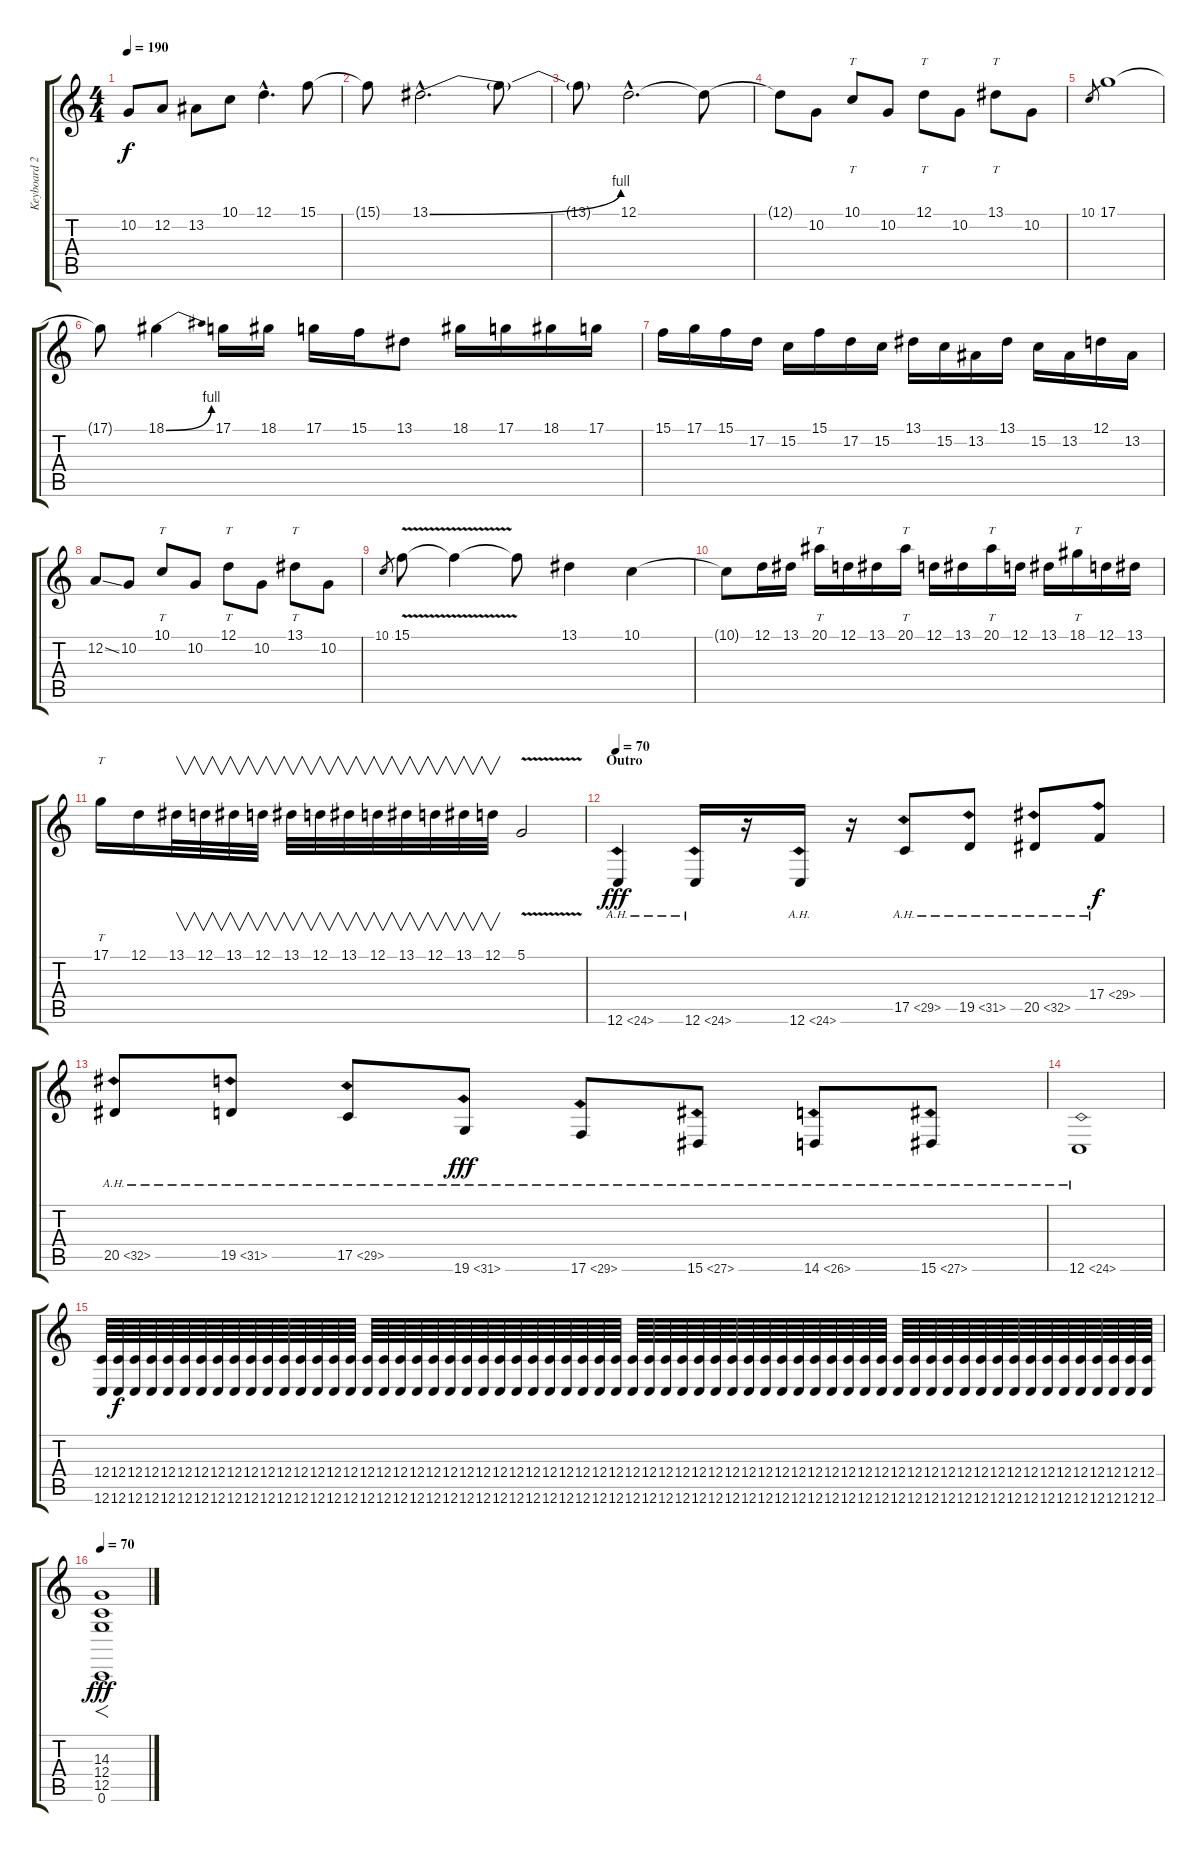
\track ("Keyboard 2" "Keyboard 2") {instrument sitar}
\staff {score tabs}
\tuning (D4 A3 F3 C3 G2 C2) {hide}
\ts (4 4)
\tempo 190
\clef g2
\ks c
10.2{t}.8{dy f} 12.2.8 13.2.8 10.1.8 12.1{hac}.4{d} 15.1.8 |
15.1{t}.8 13.1{be (bend 0 0 60 4) hac}.2{d} 13.1{t}.8 |
13.1{t}.8 12.1{hac}.2{d} 12.1{t}.8 |
12.1{t}.8 10.2.8 10.1.8{tt} 10.2.8 12.1.8{tt} 10.2.8 13.1.8{tt} 10.2.8 |
10.1.8{gr} 17.1.1 |
17.1{t}.8 18.1{be (bend 0 0 60 4)}.4 17.1.16 18.1.16 17.1.16 15.1.16 13.1.8 18.1.16 17.1.16 18.1.16 17.1.16 |
15.1.16 17.1.16 15.1.16 17.2.16 15.2.16 15.1.16 17.2.16 15.2.16 13.1.16 15.2.16 13.2.16 13.1.16 15.2.16 13.2.16 12.1.16 13.2.16 |
12.2{ss}.8 10.2.8 10.1.8{tt} 10.2.8 12.1.8{tt} 10.2.8 13.1.8{tt} 10.2.8 |
10.1.8{gr} 15.1{v}.8 15.1{t}.4 15.1{t}.8 13.1.4 10.1.4 |
10.1{t}.8 12.1.16 13.1.16 20.1.16{tt} 12.1.16 13.1.16 20.1.16{tt} 12.1.16 13.1.16 20.1.16{tt} 12.1.16 13.1.16 18.1.16{tt} 12.1.16 13.1.16 |
17.1.16{tt} 12.1.16 13.1.32{v} 12.1.32{v} 13.1.32{v} 12.1.32{v} 13.1.32{v} 12.1.32{v} 13.1.32{v} 12.1.32{v} 13.1.32{v} 12.1.32{v} 13.1.32{v} 12.1.32{v} 5.1{v}.2 |
\section ("" "Outro")
\tempo 70
12.6{ah 12}.4{dy fff volume 13 instrument sitar} 12.6{ah 12}.16 r.16 12.6{ah 12}.16 r.16 17.5{ah 12}.8 19.5{ah 12}.8 20.5{ah 12}.8 17.4{ah 12}.8{dy f} |
20.5{ah 12}.8 19.5{ah 12}.8 17.5{ah 12}.8 19.6{ah 12}.8{dy fff} 17.6{ah 12}.8 15.6{ah 12}.8 14.6{ah 12}.8 15.6{ah 12}.8 |
12.6{ah 12}.1 |
(12.4 12.6).64 (12.4 12.6).64{dy f} (12.4 12.6).64 (12.4 12.6).64 (12.4 12.6).64 (12.4 12.6).64 (12.4 12.6).64 (12.4 12.6).64 (12.4 12.6).64 (12.4 12.6).64 (12.4 12.6).64 (12.4 12.6).64 (12.4 12.6).64 (12.4 12.6).64 (12.4 12.6).64 (12.4 12.6).64 (12.4 12.6).64 (12.4 12.6).64 (12.4 12.6).64 (12.4 12.6).64 (12.4 12.6).64 (12.4 12.6).64 (12.4 12.6).64 (12.4 12.6).64 (12.4 12.6).64 (12.4 12.6).64 (12.4 12.6).64 (12.4 12.6).64 (12.4 12.6).64 (12.4 12.6).64 (12.4 12.6).64 (12.4 12.6).64 (12.4 12.6).64 (12.4 12.6).64 (12.4 12.6).64 (12.4 12.6).64 (12.4 12.6).64 (12.4 12.6).64 (12.4 12.6).64 (12.4 12.6).64 (12.4 12.6).64 (12.4 12.6).64 (12.4 12.6).64 (12.4 12.6).64 (12.4 12.6).64 (12.4 12.6).64 (12.4 12.6).64 (12.4 12.6).64 (12.4 12.6).64 (12.4 12.6).64 (12.4 12.6).64 (12.4 12.6).64 (12.4 12.6).64 (12.4 12.6).64 (12.4 12.6).64 (12.4 12.6).64 (12.4 12.6).64 (12.4 12.6).64 (12.4 12.6).64 (12.4 12.6).64 (12.4 12.6).64 (12.4 12.6).64 (12.4 12.6).64 (12.4 12.6).64 |
\tempo 70
(14.3 12.4 12.5 0.6).1{f dy fff}
